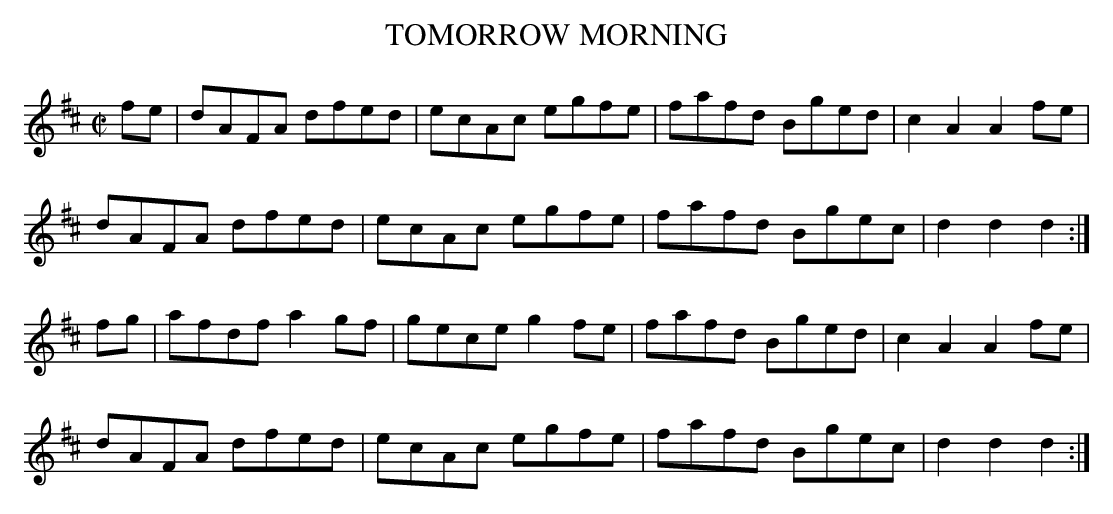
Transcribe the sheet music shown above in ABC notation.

X:1
T:TOMORROW MORNING
M:C|
L:1/8
K:D
fe|dAFA dfed|ecAc egfe|fafd Bged|c2A2 A2fe|
dAFA dfed|ecAc egfe|fafd Bgec|d2d2d2:|
fg|afdf a2gf|gece g2fe|fafd Bged|c2A2 A2fe|
dAFA dfed|ecAc egfe|fafd Bgec|d2d2d2:|
